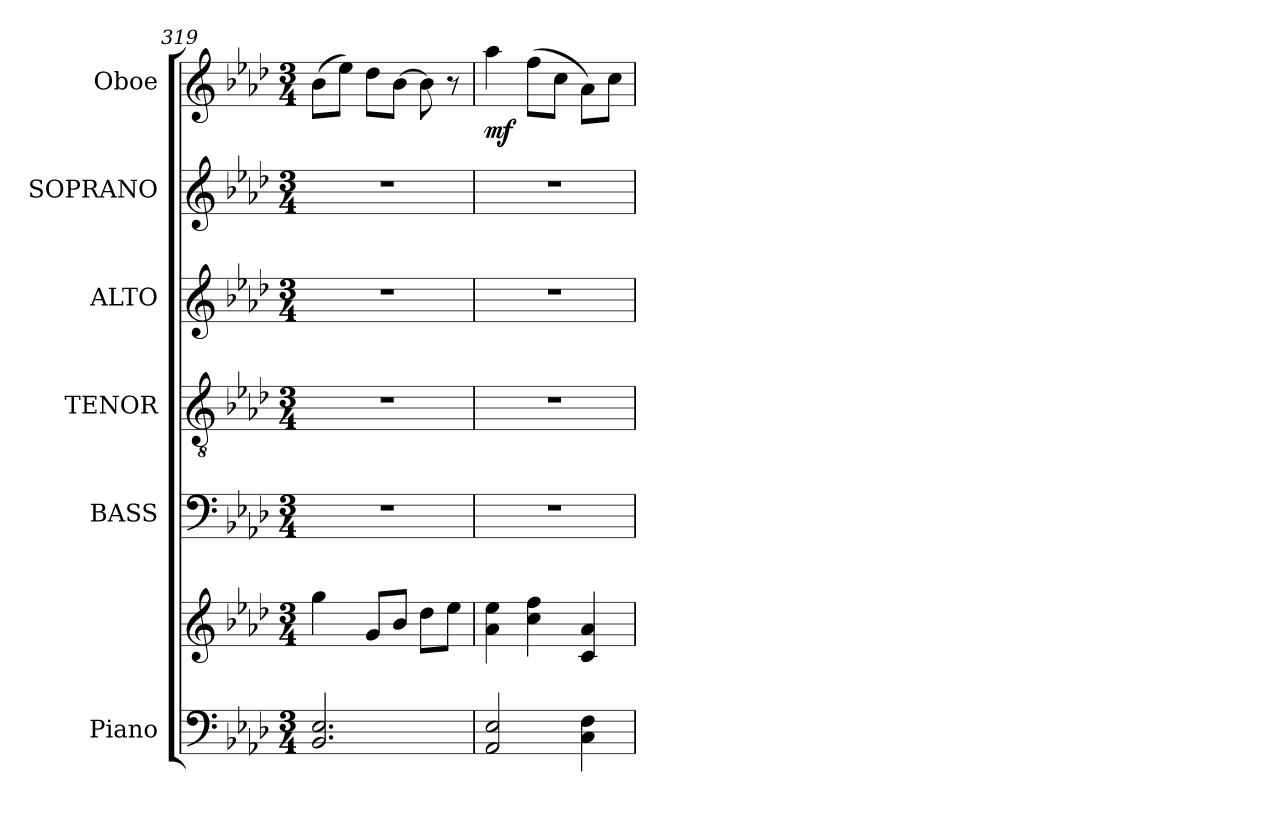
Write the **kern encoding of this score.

**kern	**kern	**kern	**kern	**kern	**kern	**kern	**dynam
*part6	*part6	*part5	*part4	*part3	*part2	*part1	*part1
*staff7	*staff6	*staff5	*staff4	*staff3	*staff2	*staff1	*staff1
*I"Piano	*	*I"BASS	*I"TENOR	*I"ALTO	*I"SOPRANO	*I"Oboe	*
*I'Pno.	*	*I'B.	*I'T.	*I'A.	*I'S.	*I'Ob.	*
*clefF4	*clefG2	*clefF4	*clefGv2	*clefG2	*clefG2	*clefG2	*
*	*	*	*ITrd7c12	*	*	*	*
*k[b-e-a-d-]	*k[b-e-a-d-]	*k[b-e-a-d-]	*k[b-e-a-d-]	*k[b-e-a-d-]	*k[b-e-a-d-]	*k[b-e-a-d-]	*
*A-:	*A-:	*A-:	*A-:	*A-:	*A-:	*A-:	*
*M3/4	*M3/4	*M3/4	*M3/4	*M3/4	*M3/4	*M3/4	*
=319	=319	=319	=319	=319	=319	=319	=319
!	!	!LO:N:vis=1	!LO:N:vis=1	!LO:N:vis=1	!LO:N:vis=1	!	!
2.BB-i/ 2.E-i	4ggi\	2.r	2.r	2.r	2.r	(8b-i\L	.
.	.	.	.	.	.	8ee-i\J)	.
.	8gi/L	.	.	.	.	8dd-i\L	.
.	8b-i/J	.	.	.	.	[8b-i\J	.
.	8dd-i\L	.	.	.	.	8b-i\]	.
.	8ee-i\J	.	.	.	.	8r	.
=320	=320	=320	=320	=320	=320	=320	=320
!	!	!LO:N:vis=1	!LO:N:vis=1	!LO:N:vis=1	!LO:N:vis=1	!	!
2AA-i/ 2E-i	4a-i\ 4ee-i	2.r	2.r	2.r	2.r	4aa-i\	mf
.	4cci\ 4ffi	.	.	.	.	(8ffi\L	.
.	.	.	.	.	.	8cci\J	.
4Ci\ 4Fi	4ci/ 4a-i	.	.	.	.	8a-i\L)	.
.	.	.	.	.	.	8cci\J	.
=	=	=	=	=	=	=	=
*-	*-	*-	*-	*-	*-	*-	*-
